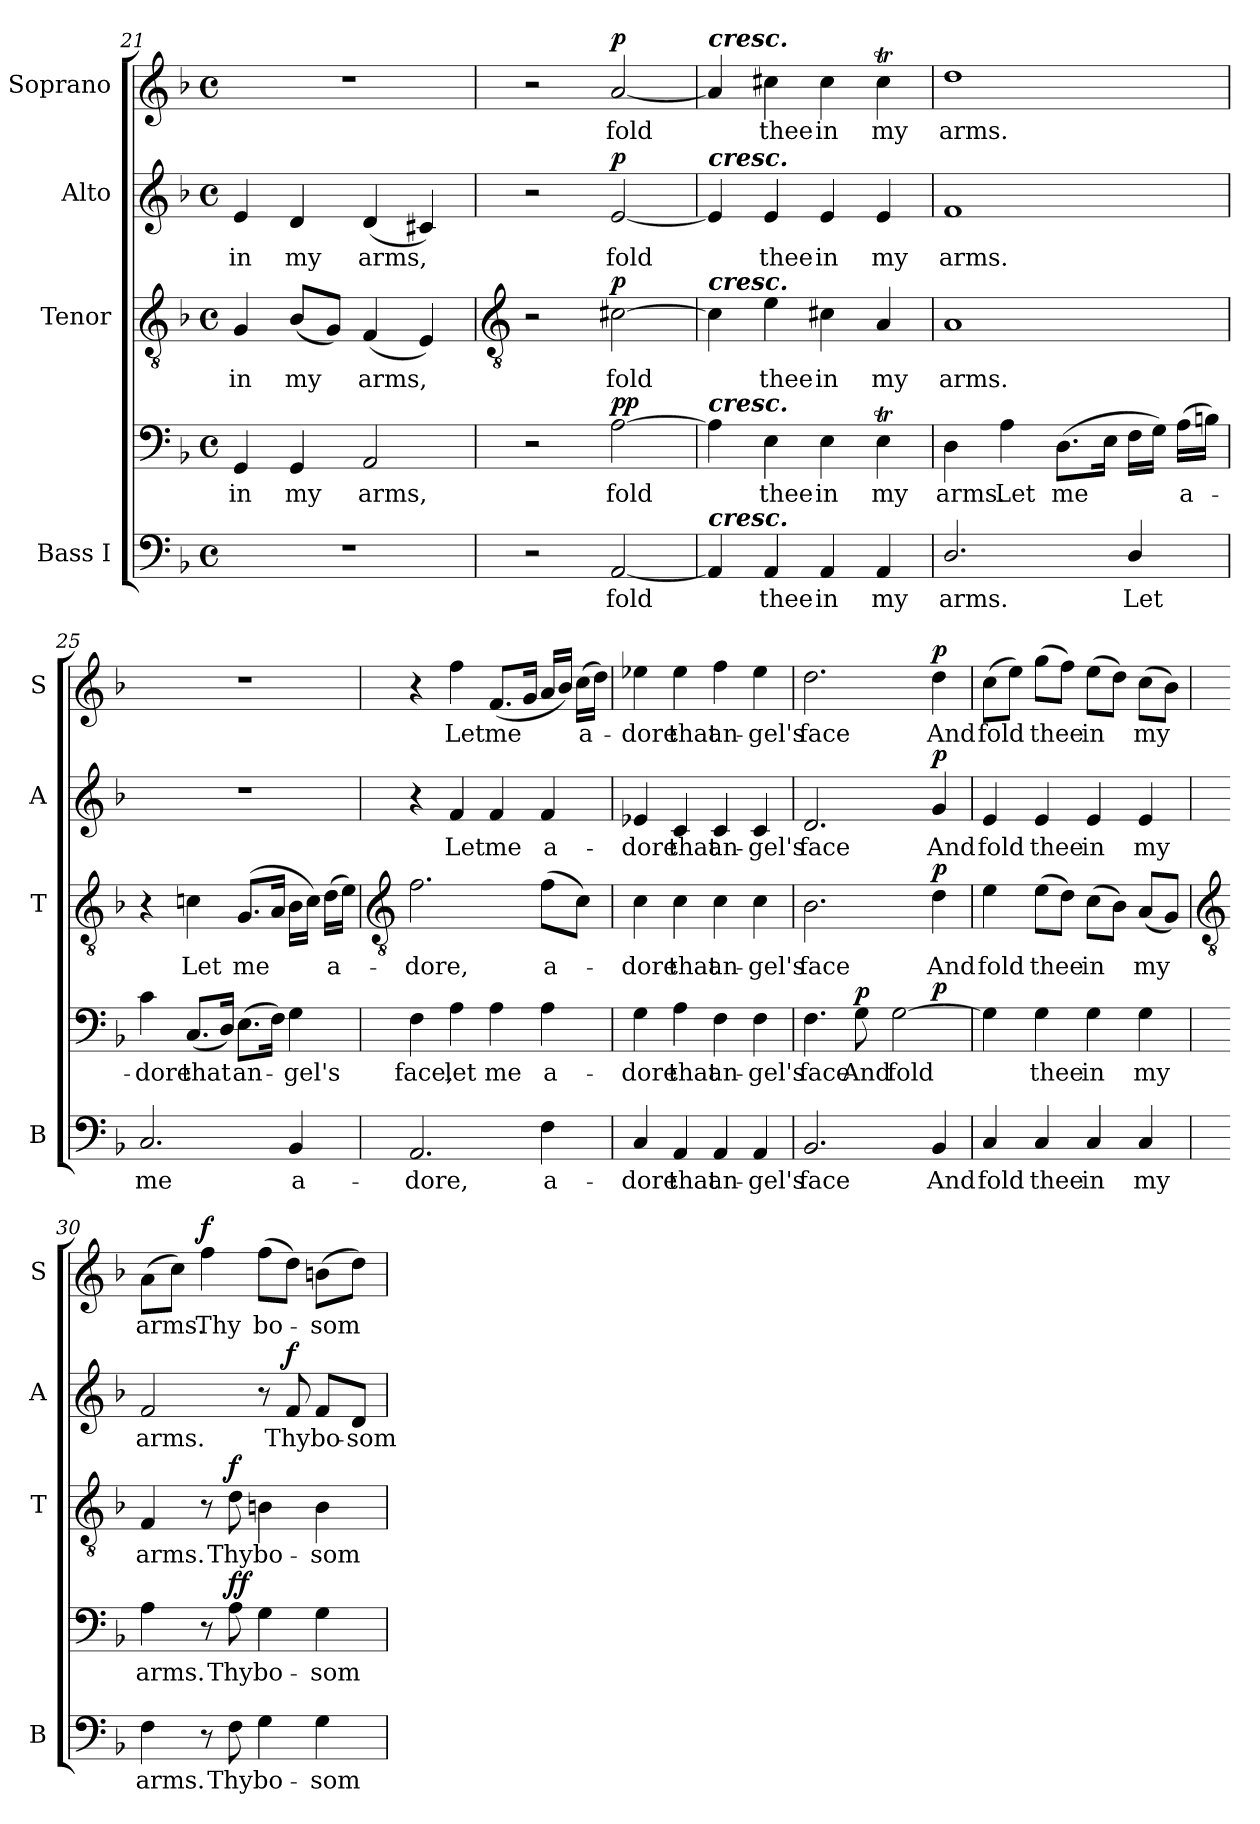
**kern	**text	**kern	**text	**dynam	**kern	**text	**dynam	**kern	**text	**dynam	**kern	**text	**dynam
*part4	*part4	*part4	*part4	*part4	*part3	*part3	*part3	*part2	*part2	*part2	*part1	*part1	*part1
*staff5	*staff5	*staff4	*staff4	*staff4/5	*staff3	*staff3	*staff3	*staff2	*staff2	*staff2	*staff1	*staff1	*staff1
*I"Bass I	*	*	*	*	*I"Tenor	*	*	*I"Alto	*	*	*I"Soprano	*	*
*I'B	*	*	*	*	*I'T	*	*	*I'A	*	*	*I'S	*	*
*clefF4	*	*clefF4	*	*	*clefGv2	*	*	*clefG2	*	*	*clefG2	*	*
*k[b-]	*	*k[b-]	*	*	*k[b-]	*	*	*k[b-]	*	*	*k[b-]	*	*
*F:	*	*F:	*	*	*F:	*	*	*F:	*	*	*F:	*	*
*M4/4	*	*M4/4	*	*	*M4/4	*	*	*M4/4	*	*	*M4/4	*	*
*met(c)	*	*met(c)	*	*	*met(c)	*	*	*met(c)	*	*	*met(c)	*	*
=21	=21	=21	=21	=21	=21	=21	=21	=21	=21	=21	=21	=21	=21
!	!	!	!LO:LY:b	!	!	!LO:LY:b	!	!	!LO:LY:b	!	!	!	!
1r	.	4GG	in	.	4G	in	.	4e	in	.	1r	.	.
!	!	!	!LO:LY:b	!	!	!LO:LY:b	!	!	!LO:LY:b	!	!	!	!
.	.	4GG	my	.	(<8B-L	my	.	4d	my	.	.	.	.
.	.	.	.	.	8GJ)	.	.	.	.	.	.	.	.
!	!	!	!LO:LY:b	!	!	!LO:LY:b	!	!	!LO:LY:b	!	!	!	!
.	.	2AA	arms,	.	(<4F	arms,	.	(<4d	arms,	.	.	.	.
.	.	.	.	.	4E)	.	.	4c#X)	.	.	.	.	.
!!LO:LB:g=z
=22	=22	=22	=22	=22	=22	=22	=22	=22	=22	=22	=22	=22	=22
*	*	*	*	*	*clefGv2	*	*	*	*	*	*	*	*
2r	.	2r	.	.	2r	.	.	2r	.	.	2r	.	.
!	!LO:LY:b	!	!LO:LY:b	!LO:DY:b=2	!	!LO:LY:b	!	!	!LO:LY:b	!	!	!LO:LY:b	!
!	!	!	!	!LO:DY:n=1:b	!	!	!LO:DY:b	!	!	!LO:DY:b	!	!	!LO:DY:b
[2AA	fold	[2A	fold	p p	[2c#X	fold	p	[2e	fold	p	[2a	fold	p
=23	=23	=23	=23	=23	=23	=23	=23	=23	=23	=23	=23	=23	=23
!	!	!	!	!	!	!	!	!	!	!	!LO:TX:a:Bi:t=cresc.	!	!
!	!	!	!	!	!	!	!	!LO:TX:a:Bi:t=cresc.	!	!	!	!	!
!	!	!	!	!	!LO:TX:a:Bi:t=cresc.	!	!	!	!	!	!	!	!
!	!	!LO:TX:a:Bi:t=cresc.	!	!	!	!	!	!	!	!	!	!	!
!LO:TX:a:Bi:t=cresc.	!	!	!	!	!	!	!	!	!	!	!	!	!
4AA]	.	4A]	.	.	4c#]	.	.	4e]	.	.	4a]	.	.
!	!LO:LY:b	!	!LO:LY:b	!	!	!LO:LY:b	!	!	!LO:LY:b	!	!	!LO:LY:b	!
4AA	thee	4E	thee	.	4e	thee	.	4e	thee	.	4cc#X	thee	.
!	!LO:LY:b	!	!LO:LY:b	!	!	!LO:LY:b	!	!	!LO:LY:b	!	!	!LO:LY:b	!
4AA	in	4E	in	.	4c#	in	.	4e	in	.	4cc#	in	.
!	!LO:LY:b	!	!LO:LY:b	!	!	!LO:LY:b	!	!	!LO:LY:b	!	!	!LO:LY:b	!
4AA	my	4Et	my	.	4A/	my	.	4e	my	.	4cc#t	my	.
=24	=24	=24	=24	=24	=24	=24	=24	=24	=24	=24	=24	=24	=24
!	!LO:LY:b	!	!LO:LY:b	!	!	!LO:LY:b	!	!	!LO:LY:b	!	!	!LO:LY:b	!
2.D/	arms.	4D	arms.	.	1A	arms.	.	1f	arms.	.	1dd	arms.	.
!	!	!	!LO:LY:b	!	!	!	!	!	!	!	!	!	!
.	.	4A	Let	.	.	.	.	.	.	.	.	.	.
!	!	!	!LO:LY:b	!	!	!	!	!	!	!	!	!	!
.	.	(>8.DL	me	.	.	.	.	.	.	.	.	.	.
.	.	16EJ	.	.	.	.	.	.	.	.	.	.	.
!	!LO:LY:b	!	!	!	!	!	!	!	!	!	!	!	!
4D/	Let	16FLL	.	.	.	.	.	.	.	.	.	.	.
.	.	16GJJ)	.	.	.	.	.	.	.	.	.	.	.
!	!	!	!LO:LY:b	!	!	!	!	!	!	!	!	!	!
.	.	(>16ALL	a-	.	.	.	.	.	.	.	.	.	.
.	.	16BnJJ)	.	.	.	.	.	.	.	.	.	.	.
=25	=25	=25	=25	=25	=25	=25	=25	=25	=25	=25	=25	=25	=25
!	!LO:LY:b	!	!LO:LY:b	!	!	!	!	!	!	!	!	!	!
2.C	me	4c	dore	.	4r	.	.	1r	.	.	1r	.	.
!	!	!	!LO:LY:b	!	!	!LO:LY:b	!	!	!	!	!	!	!
.	.	(<8.CL	that	.	4cn	Let	.	.	.	.	.	.	.
.	.	16DJ)	.	.	.	.	.	.	.	.	.	.	.
!	!	!	!LO:LY:b	!	!	!LO:LY:b	!	!	!	!	!	!	!
.	.	(>8.EL	an-	.	(>8.GL	me	.	.	.	.	.	.	.
.	.	16FJ)	.	.	16AJ	.	.	.	.	.	.	.	.
!	!LO:LY:b	!	!LO:LY:b	!	!	!	!	!	!	!	!	!	!
4BB-	a-	4G	gel's	.	16B-LL	.	.	.	.	.	.	.	.
.	.	.	.	.	16cJJ)	.	.	.	.	.	.	.	.
!	!	!	!	!	!	!LO:LY:b	!	!	!	!	!	!	!
.	.	.	.	.	(>16dLL	a-	.	.	.	.	.	.	.
.	.	.	.	.	16eJJ)	.	.	.	.	.	.	.	.
!!LO:LB:g=z
=26	=26	=26	=26	=26	=26	=26	=26	=26	=26	=26	=26	=26	=26
*	*	*	*	*	*clefGv2	*	*	*	*	*	*	*	*
!	!LO:LY:b	!	!LO:LY:b	!	!	!LO:LY:b	!	!	!	!	!	!	!
2.AA	-dore,	4F	-face,	.	2.f	dore,	.	4r	.	.	4r	.	.
!	!	!	!LO:LY:b	!	!	!	!	!	!LO:LY:b	!	!	!LO:LY:b	!
.	.	4A	let	.	.	.	.	4f	Let	.	4ff	Let	.
!	!	!	!LO:LY:b	!	!	!	!	!	!LO:LY:b	!	!	!LO:LY:b	!
.	.	4A	me	.	.	.	.	4f	me	.	(<8.fL	me	.
.	.	.	.	.	.	.	.	.	.	.	16gJ	.	.
!	!LO:LY:b	!	!LO:LY:b	!	!	!LO:LY:b	!	!	!LO:LY:b	!	!	!	!
4F	a-	4A	a-	.	(>8fL	a-	.	4f	a-	.	16aLL	.	.
.	.	.	.	.	.	.	.	.	.	.	16b-JJ)	.	.
!	!	!	!	!	!	!	!	!	!	!	!	!LO:LY:b	!
.	.	.	.	.	8cJ)	.	.	.	.	.	(>16ccLL	a-	.
.	.	.	.	.	.	.	.	.	.	.	16ddJJ)	.	.
=27	=27	=27	=27	=27	=27	=27	=27	=27	=27	=27	=27	=27	=27
!	!LO:LY:b	!	!LO:LY:b	!	!	!LO:LY:b	!	!	!LO:LY:b	!	!	!LO:LY:b	!
4C	dore	4G	-dore	.	4c	dore	.	4e-X	-dore	.	4ee-X	dore	.
!	!LO:LY:b	!	!LO:LY:b	!	!	!LO:LY:b	!	!	!LO:LY:b	!	!	!LO:LY:b	!
4AA	that	4A	that	.	4c	that	.	4c	that	.	4ee-	that	.
!	!LO:LY:b	!	!LO:LY:b	!	!	!LO:LY:b	!	!	!LO:LY:b	!	!	!LO:LY:b	!
4AA	an-	4F	an-	.	4c	an-	.	4c	an-	.	4ff	an-	.
!	!LO:LY:b	!	!LO:LY:b	!	!	!LO:LY:b	!	!	!LO:LY:b	!	!	!LO:LY:b	!
4AA	-gel's	4F	-gel's	.	4c	-gel's	.	4c	-gel's	.	4ee-	-gel's	.
=28	=28	=28	=28	=28	=28	=28	=28	=28	=28	=28	=28	=28	=28
!	!LO:LY:b	!	!LO:LY:b	!	!	!LO:LY:b	!	!	!LO:LY:b	!	!	!LO:LY:b	!
2.BB-	face	4.F	face	.	2.B-	face	.	2.d	face	.	2.dd	face	.
!	!	!	!LO:LY:b	!LO:DY:b	!	!	!	!	!	!	!	!	!
.	.	8G	And	p	.	.	.	.	.	.	.	.	.
!	!	!	!LO:LY:b	!	!	!	!	!	!	!	!	!	!
.	.	[2G	fold	.	.	.	.	.	.	.	.	.	.
!	!LO:LY:b	!	!	!LO:DY:b=2	!	!LO:LY:b	!LO:DY:b	!	!LO:LY:b	!LO:DY:b	!	!LO:LY:b	!LO:DY:b
4BB-	And	.	.	p	4d	And	p	4g	And	p	4dd	And	p
=29	=29	=29	=29	=29	=29	=29	=29	=29	=29	=29	=29	=29	=29
!	!LO:LY:b	!	!	!	!	!LO:LY:b	!	!	!LO:LY:b	!	!	!LO:LY:b	!
4C	fold	4G]	.	.	4e	fold	.	4e	fold	.	(>8ccL	fold	.
.	.	.	.	.	.	.	.	.	.	.	8eeJ)	.	.
!	!LO:LY:b	!	!LO:LY:b	!	!	!LO:LY:b	!	!	!LO:LY:b	!	!	!LO:LY:b	!
4C	thee	4G	thee	.	(>8eL	thee	.	4e	thee	.	(>8ggL	thee	.
.	.	.	.	.	8dJ)	.	.	.	.	.	8ffJ)	.	.
!	!LO:LY:b	!	!LO:LY:b	!	!	!LO:LY:b	!	!	!LO:LY:b	!	!	!LO:LY:b	!
4C	in	4G	in	.	(>8cL	in	.	4e	in	.	(>8eeL	in	.
.	.	.	.	.	8B-J)	.	.	.	.	.	8ddJ)	.	.
!	!LO:LY:b	!	!LO:LY:b	!	!	!LO:LY:b	!	!	!LO:LY:b	!	!	!LO:LY:b	!
4C	my	4G	my	.	(<8AL	my	.	4e	my	.	(>8ccL	my	.
.	.	.	.	.	8GJ)	.	.	.	.	.	8b-J)	.	.
!!LO:LB:g=z
=30	=30	=30	=30	=30	=30	=30	=30	=30	=30	=30	=30	=30	=30
*	*	*	*	*	*clefGv2	*	*	*	*	*	*	*	*
!	!LO:LY:b	!	!LO:LY:b	!	!	!LO:LY:b	!	!	!LO:LY:b	!	!	!LO:LY:b	!
4F	arms.	4A	arms.	.	4F	arms.	.	2f	arms.	.	(>8aL	arms.	.
.	.	.	.	.	.	.	.	.	.	.	8ccJ)	.	.
!	!	!	!	!	!	!	!	!	!	!	!	!LO:LY:b	!LO:DY:b
8r	.	8r	.	.	8r	.	.	.	.	.	4ff	Thy	f
!	!LO:LY:b	!	!LO:LY:b	!LO:DY:b=2	!	!LO:LY:b	!	!	!	!	!	!	!
!	!	!	!	!LO:DY:n=1:b	!	!	!LO:DY:b	!	!	!	!	!	!
8F	Thy	8A	Thy	f f	8d	Thy	f	.	.	.	.	.	.
!	!LO:LY:b	!	!LO:LY:b	!	!	!LO:LY:b	!	!	!	!	!	!LO:LY:b	!
4G	bo-	4G	bo-	.	4Bn	bo-	.	8r	.	.	(>8ffL	bo-	.
!	!	!	!	!	!	!	!	!	!LO:LY:b	!LO:DY:b	!	!	!
.	.	.	.	.	.	.	.	8f	Thy	f	8ddJ)	.	.
!	!LO:LY:b	!	!LO:LY:b	!	!	!LO:LY:b	!	!	!LO:LY:b	!	!	!LO:LY:b	!
4G	-som	4G	-som	.	4B	-som	.	8f/L	bo-	.	(>8bnL	som	.
!	!	!	!	!	!	!	!	!	!LO:LY:b	!	!	!	!
.	.	.	.	.	.	.	.	8d/J	-som	.	8ddJ)	.	.
=	=	=	=	=	=	=	=	=	=	=	=	=	=
*-	*-	*-	*-	*-	*-	*-	*-	*-	*-	*-	*-	*-	*-
